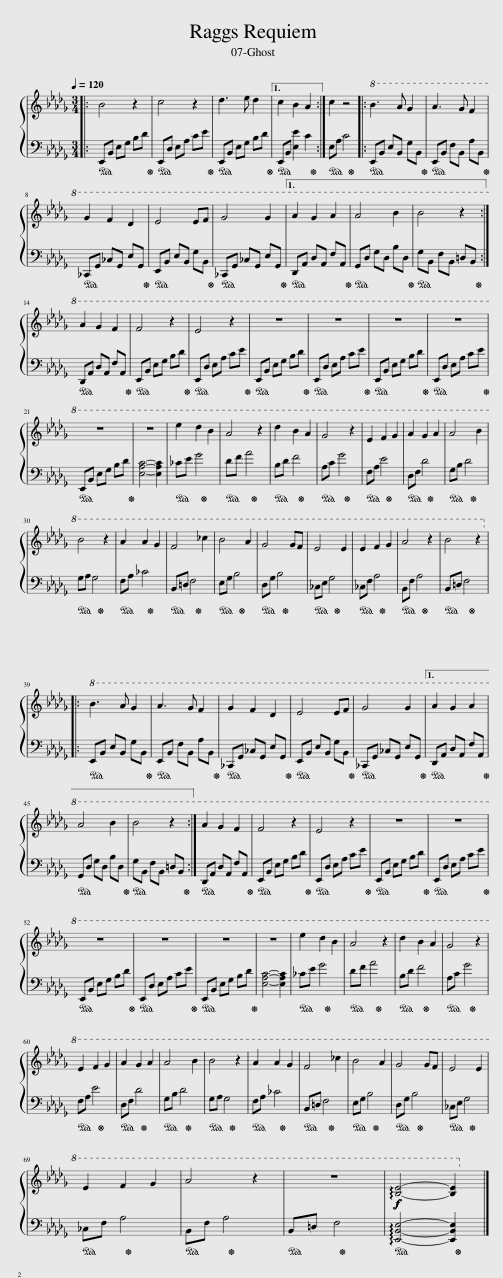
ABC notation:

X:1
%%score { 1 | 2 }
L:1/8
Q:1/4=120
M:3/4
I:linebreak $
K:Db
V:1 treble
V:2 bass
V:1
|: B4 z2 | c4 z2 | d3 e d2 |1 c2 B2 A2 :| c2 z4 |: %5
!8va(! b3 a g2 | a3 g f2 |$ g2 f2 d2 | e4 ef | g4 g2 |1 %10
 a2 g2 a2 | a4 b2 | b4 z2 :|$ a2 g2 f2 | f4 z2 | %15
 e4 z2 | z6 | z6 | z6 | z6 |$ %20
 z6 | z6 | e'2 d'2 b2 | a4 z2 | d'2 b2 a2 | %25
 g4 z2 | e2 f2 g2 | a2 g2 a2 | a4 b2 |$ b4 z2 | %30
 a2 a2 g2 | f4 _c'2 | b4 a2 | g4 gf | e4 e2 | %35
 e2 f2 g2 | a4 z2 | b4 z2!8va)! |:$!8va(! b3 a g2 | a3 g f2 | %40
 g2 f2 d2 | e4 ef | g4 g2 |1 a2 g2 a2 |$ a4 b2 | %45
 b4 z2 :| a2 g2 f2 | f4 z2 | e4 z2 | z6 | %50
 z6 |$ z6 | z6 | z6 | z6 | %55
 e'2 d'2 b2 | a4 z2 | d'2 b2 a2 | g4 z2 |$ e2 f2 g2 | %60
 a2 g2 a2 | a4 b2 | b4 z2 | a2 a2 g2 | f4 _c'2 | %65
 b4 a2 | g4 gf | e4 e2 |$ e2 f2 g2 | a4 z2 | %70
 z6 |!f!!f! !arpeggio![Be]4- [Be]2!8va)! |] %72
V:2
|:!ped! E,,B,, E,G, B,D!ped-up! |!ped! E,,D, E,A, CE!ped-up! |!ped! E,,B,, E,G, B,D!ped-up! |1!ped! E,,B,, [E,E]2 C2!ped-up! :|!ped! E,A, C4!ped-up! |: %5
!ped! E,,B,, E,B,, G,B,,!ped-up! |!ped! E,,B,, F,B,, A,B,,!ped-up! |$!ped! _C,,G,, _C,G,, E,G,,!ped-up! |!ped! E,,B,, E,B,, G,B,,!ped-up! |!ped! _C,,G,, _C,G,, E,G,,!ped-up! |1 %10
!ped! D,,A,, D,A,, F,A,,!ped-up! |!ped! G,,D, G,D, B,D,!ped-up! |!ped! G,B,, F,B,, =D,B,,!ped-up! :|$!ped! D,,A,, D,A,, F,A,,!ped-up! |!ped! E,,B,, E,G, B,D!ped-up! | %15
!ped! E,,D, E,A, CE!ped-up! |!ped! E,,B,, E,G, B,D!ped-up! |!ped! E,,D, E,A, CE!ped-up! |!ped! E,,B,, E,G, B,D!ped-up! |!ped! E,,D, E,A, CE!ped-up! |$ %20
!ped! E,,B,, E,G, B,D!ped-up! | [E,A,C]4- [E,A,C]2 |!ped! _CE G4!ped-up! |!ped! DF A4!ped-up! |!ped! B,D F4!ped-up! | %25
!ped! A,C G4!ped-up! |!ped! F,A, E4!ped-up! |!ped! D,F, D4!ped-up! |!ped! G,B, D4!ped-up! |$!ped! G,A, G,4!ped-up! | %30
!ped! F,A, _C4!ped-up! |!ped! B,,=D, F,4!ped-up! |!ped! E,G, B,4!ped-up! |!ped! D,G, B,4!ped-up! |!ped! _C,E, G,4!ped-up! | %35
!ped! _C,F, A,4!ped-up! |!ped! B,,F, A,4!ped-up! |!ped! B,,=D, F,4!ped-up! |:$!ped! E,,B,, E,B,, G,B,,!ped-up! |!ped! E,,B,, F,B,, A,B,,!ped-up! | %40
!ped! _C,,G,, _C,G,, E,G,,!ped-up! |!ped! E,,B,, E,B,, G,B,,!ped-up! |!ped! _C,,G,, _C,G,, E,G,,!ped-up! |1!ped! D,,A,, D,A,, F,A,,!ped-up! |$!ped! G,,D, G,D, B,D,!ped-up! | %45
!ped! G,B,, F,B,, =D,B,,!ped-up! :|!ped! D,,A,, D,A,, F,A,,!ped-up! |!ped! E,,B,, E,G, B,D!ped-up! |!ped! E,,D, E,A, CE!ped-up! |!ped! E,,B,, E,G, B,D!ped-up! | %50
!ped! E,,D, E,A, CE!ped-up! |$!ped! E,,B,, E,G, B,D!ped-up! |!ped! E,,D, E,A, CE!ped-up! |!ped! E,,B,, E,G, B,D!ped-up! | [E,A,C]4- [E,A,C]2 | %55
!ped! _CE G4!ped-up! |!ped! DF A4!ped-up! |!ped! B,D F4!ped-up! |!ped! A,C G4!ped-up! |$!ped! F,A, E4!ped-up! | %60
!ped! D,F, D4!ped-up! |!ped! G,B, D4!ped-up! |!ped! G,A, G,4!ped-up! |!ped! F,A, _C4!ped-up! |!ped! B,,=D, F,4!ped-up! | %65
!ped! E,G, B,4!ped-up! |!ped! D,G, B,4!ped-up! |!ped! _C,E, G,4!ped-up! |$!ped! _C,F, A,4!ped-up! |!ped! B,,F, A,4!ped-up! | %70
!ped! B,,=D, F,4!ped-up! |!ped! !arpeggio![E,,B,,E,]4- [E,,B,,E,]2!ped-up! |] %72
